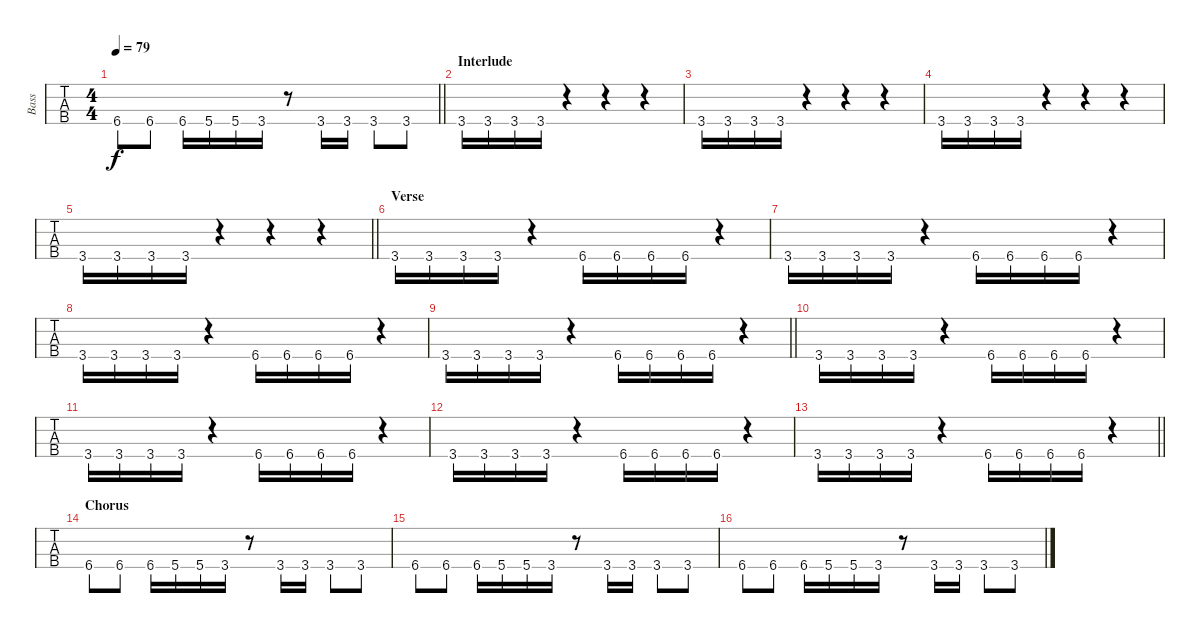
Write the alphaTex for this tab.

\track ("Bass" "Bass") {instrument electricbassfinger}
\staff {tabs}
\tuning (G2 D2 A1 E1) {hide}
\ts (4 4)
\tempo 79
\clef f4
\barLineRight lightlight
\ks c
6.4.8{dy f} 6.4.8 6.4.16 5.4.16 5.4.16 3.4.16 r.8 3.4.16 3.4.16 3.4.8 3.4.8 |
\section ("" "Interlude")
3.4.16 3.4.16 3.4.16 3.4.16 r.4 r.4 r.4 |
3.4.16 3.4.16 3.4.16 3.4.16 r.4 r.4 r.4 |
3.4.16 3.4.16 3.4.16 3.4.16 r.4 r.4 r.4 |
\barLineRight lightlight
3.4.16 3.4.16 3.4.16 3.4.16 r.4 r.4 r.4 |
\section ("" "Verse")
3.4.16 3.4.16 3.4.16 3.4.16 r.4 6.4.16 6.4.16 6.4.16 6.4.16 r.4 |
3.4.16 3.4.16 3.4.16 3.4.16 r.4 6.4.16 6.4.16 6.4.16 6.4.16 r.4 |
3.4.16 3.4.16 3.4.16 3.4.16 r.4 6.4.16 6.4.16 6.4.16 6.4.16 r.4 |
\barLineRight lightlight
3.4.16 3.4.16 3.4.16 3.4.16 r.4 6.4.16 6.4.16 6.4.16 6.4.16 r.4 |
3.4.16 3.4.16 3.4.16 3.4.16 r.4 6.4.16 6.4.16 6.4.16 6.4.16 r.4 |
3.4.16 3.4.16 3.4.16 3.4.16 r.4 6.4.16 6.4.16 6.4.16 6.4.16 r.4 |
3.4.16 3.4.16 3.4.16 3.4.16 r.4 6.4.16 6.4.16 6.4.16 6.4.16 r.4 |
\barLineRight lightlight
3.4.16 3.4.16 3.4.16 3.4.16 r.4 6.4.16 6.4.16 6.4.16 6.4.16 r.4 |
\section ("" "Chorus")
6.4.8 6.4.8 6.4.16 5.4.16 5.4.16 3.4.16 r.8 3.4.16 3.4.16 3.4.8 3.4.8 |
6.4.8 6.4.8 6.4.16 5.4.16 5.4.16 3.4.16 r.8 3.4.16 3.4.16 3.4.8 3.4.8 |
6.4.8 6.4.8 6.4.16 5.4.16 5.4.16 3.4.16 r.8 3.4.16 3.4.16 3.4.8 3.4.8
